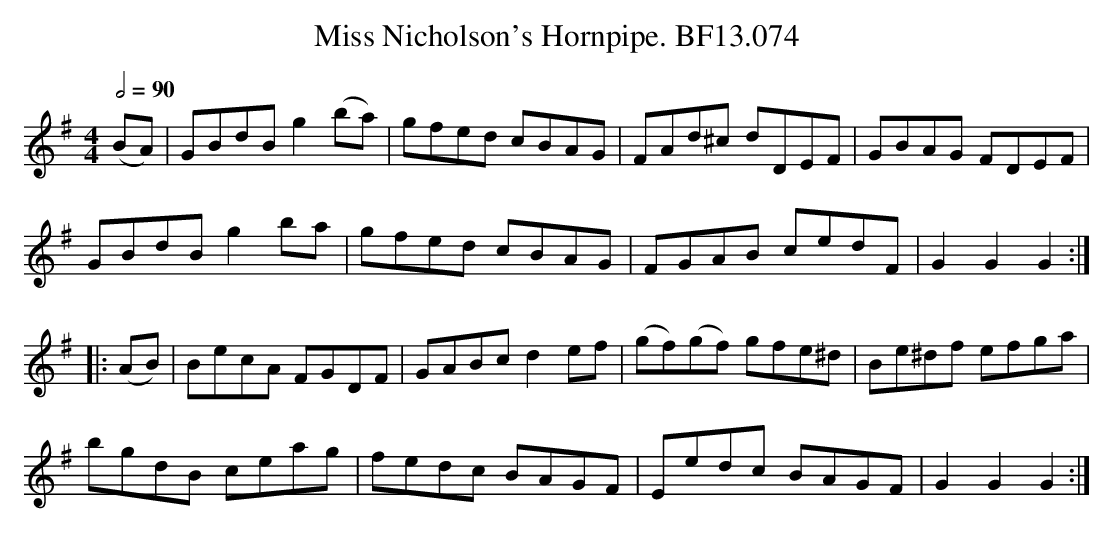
X:1
T:Miss Nicholson's Hornpipe. BF13.074
M:4/4
L:1/8
Q:1/2=90
K:G
(BA)|GBdBg2(ba)|gfed cBAG|FAd^c dDEF|GBAG FDEF|
GBdBg2ba|gfed cBAG|FGAB cedF|G2G2G2:|
|:(AB)|BecA FGDF|GABcd2ef|(gf)(gf) gfe^d|Be^df efga|
bgdB ceag|fedc BAGF|Eedc BAGF|G2G2G2:|
